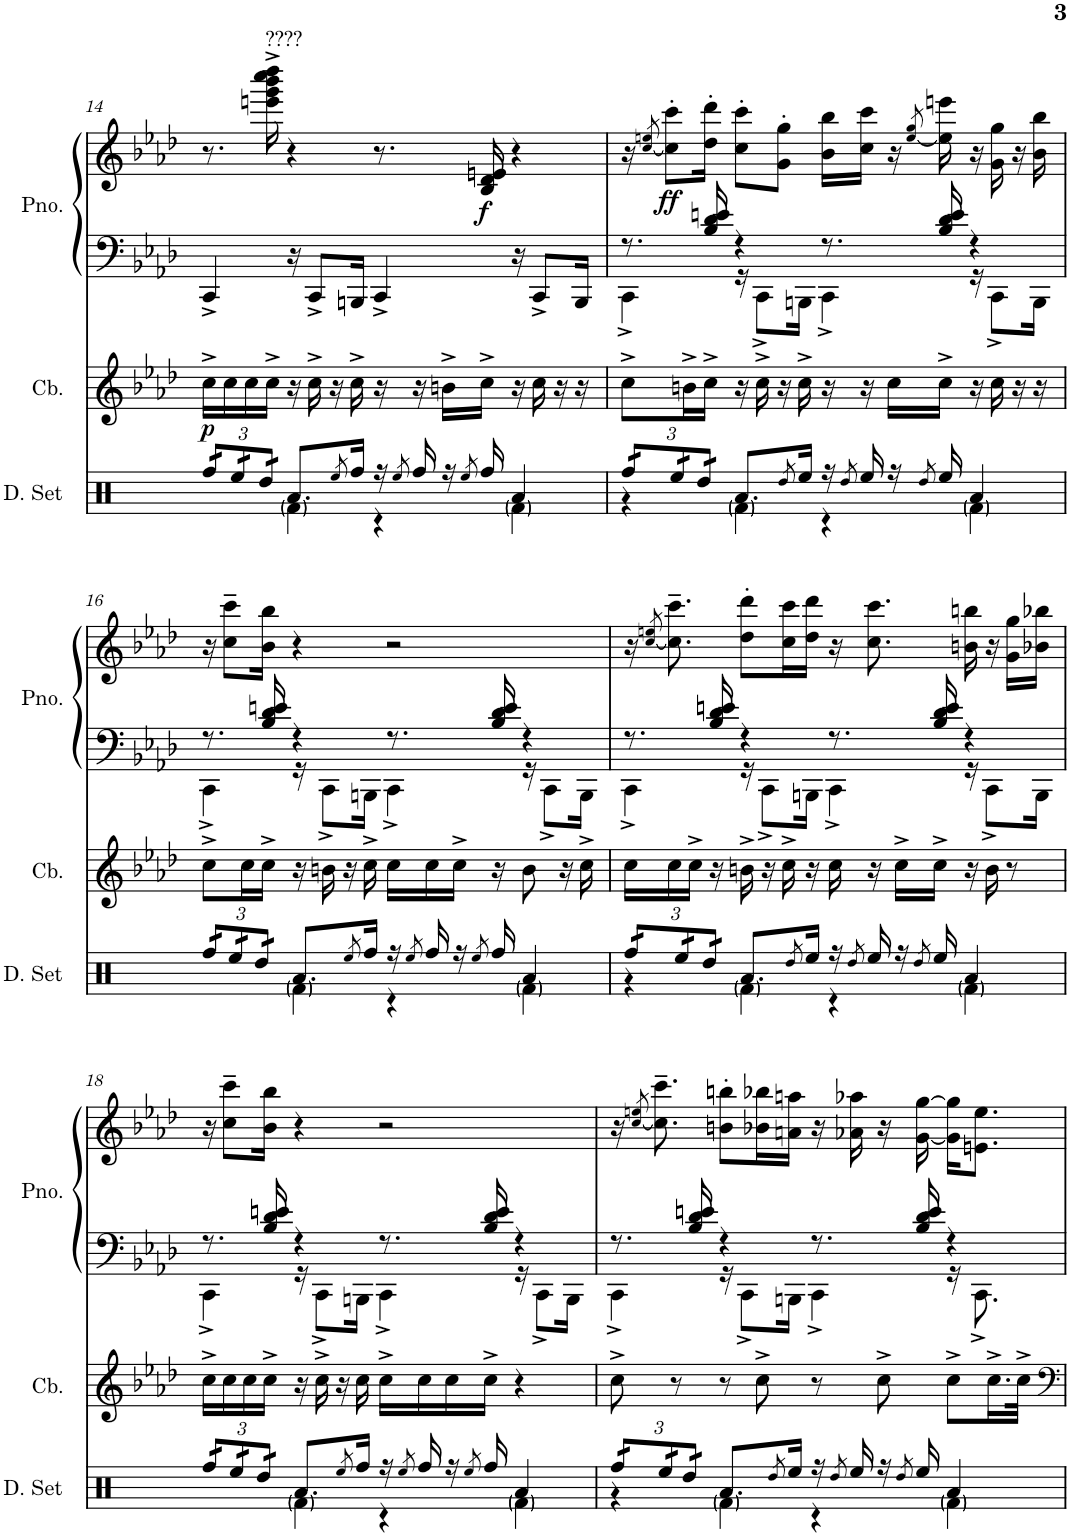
**kern	**kern	**dynam	**kern	**kern	**dynam
*part3	*part2	*part2	*part1	*part1	*part1
*staff4	*staff3	*staff3	*staff2	*staff1	*staff1/2
*I"Drumset	*I"Contrabass	*	*I"Piano	*	*
*I'D. Set	*I'Cb.	*	*I'Pno.	*	*
!!LO:PB:g=z
*clefX	*clefF4	*	*clefF4	*clefG2	*
*	*Trd7c12	*	*	*	*
*k[]	*k[b-e-a-d-]	*	*k[b-e-a-d-]	*k[b-e-a-d-]	*
*M4/4	*M4/4	*	*M4/4	*M4/4	*
*Xbrackettup	*	*	*	*	*
=14	=14	=14	=14	=14	=14
*^	*	*	*	*	*
!	!	!	!LO:DY:b	!	!	!
*tremolo	*	*	*	*	*	*
24Rff/LL	4ryy	16cc^\LL	p	4CC^/	8.r	.
24Rff/	.	.	.	.	.	.
.	.	16cc\	.	.	.	.
24Ree/	.	.	.	.	.	.
24Ree/	.	16cc\	.	.	.	.
24Rdd/	.	.	.	.	.	.
!	!	!	!	!	!LO:TX:a:t=????	!
.	.	16cc^\JJ	.	.	16eeen\^ 16ggg\^ 16bbb-\^ 16cccc\^ 16dddd-\^	.
24Rdd/JJ	.	.	.	.	.	.
*Xtremolo	*	*	*	*	*	*
8.Ra/L	4Rf\	16r	.	16r	4r	.
.	.	16cc^\	.	8CC^/L	.	.
.	.	16r	.	.	.	.
8qRee/	.	.	.	.	.	.
16Rff/Jk	.	16cc^\	.	16BBBn/Jk	.	.
16r	4r	16r	.	4CC^/	8.r	.
8qRee/	.	.	.	.	.	.
16Rff/	.	16r	.	.	.	.
16r	.	16bn^\LL	.	.	.	.
8qRee/	.	.	.	.	.	.
!	!	!	!	!	!	!LO:DY:b
16Rff/	.	16cc^\JJ	.	.	16B-/ 16d-/ 16en/	f
4Ra/	4Rf\	16r	.	16r	4r	.
.	.	16cc\	.	8CC^/L	.	.
.	.	16r	.	.	.	.
.	.	16r	.	16BBB/Jk	.	.
=15	=15	=15	=15	=15	=15	=15
*	*	*	*	*^	*	*
*tremolo	*	*	*	*	*	*	*
24Rff/LL	4r	8cc^\L	.	8.r	4CC^\	16r	.
24Rff/	.	.	.	.	.	.	.
.	.	.	.	.	.	[8qcc/ 8qeen/	.
!	!	!	!	!	!	!	!LO:DY:b
.	.	.	.	.	.	8cc\]' 8ccc\'L	ff
24Ree/	.	.	.	.	.	.	.
24Ree/	.	16bn^\L	.	.	.	.	.
24Rdd/	.	.	.	.	.	.	.
.	.	16cc^\JJ	.	16B-/ 16d-/ 16en/	.	16dd-\' 16ddd-\'Jk	.
24Rdd/JJ	.	.	.	.	.	.	.
*Xtremolo	*	*	*	*	*	*	*
8.Ra/L	4Rf\	16r	.	4r	16r	8cc\' 8ccc\'L	.
.	.	16cc^\	.	.	8CC^\L	.	.
.	.	16r	.	.	.	8g\' 8gg\'J	.
8qRdd/	.	.	.	.	.	.	.
16Ree/Jk	.	16cc^\	.	.	16BBBn\Jk	.	.
16r	4r	16r	.	8.r	4CC^\	16b-\ 16bb-\LL	.
8qRdd/	.	.	.	.	.	.	.
16Ree/	.	16r	.	.	.	16cc\ 16ccc\JJ	.
16r	.	16cc\LL	.	.	.	16r	.
8qRdd/	.	.	.	.	.	[8qee/ 8qgg/	.
16Ree/	.	16cc^\JJ	.	16B-/ 16d-/ 16e/	.	16ee\] 16eeen\	.
4Ra/	4Rf\	16r	.	4r	16r	16r	.
.	.	16cc\	.	.	8CC^\L	16g\ 16gg\	.
.	.	16r	.	.	.	16r	.
.	.	16r	.	.	16BBB\Jk	16b-\ 16bb-\	.
!!LO:LB:g=z
=16	=16	=16	=16	=16	=16	=16	=16
*tremolo	*	*	*	*	*	*	*
24Rff/LL	4ryy	8cc^\L	.	8.r	4CC^\	16r	.
24Rff/	.	.	.	.	.	.	.
.	.	.	.	.	.	8cc\~ 8ccc\~L	.
24Ree/	.	.	.	.	.	.	.
24Ree/	.	16cc\L	.	.	.	.	.
24Rdd/	.	.	.	.	.	.	.
.	.	16cc^\JJ	.	16B-/ 16d-/ 16en/	.	16b-\ 16bb-\Jk	.
24Rdd/JJ	.	.	.	.	.	.	.
*Xtremolo	*	*	*	*	*	*	*
8.Ra/L	4Rf\	16r	.	4r	16r	4r	.
.	.	16bn\	.	.	8CC^\L	.	.
.	.	16r	.	.	.	.	.
8qRee/	.	.	.	.	.	.	.
16Rff/Jk	.	16cc^\	.	.	16BBBn\Jk	.	.
16r	4r	16cc\LL	.	8.r	4CC^\	2r	.
8qRee/	.	.	.	.	.	.	.
16Rff/	.	16cc\	.	.	.	.	.
16r	.	16cc^\JJ	.	.	.	.	.
8qRee/	.	.	.	.	.	.	.
16Rff/	.	16r	.	16B-/ 16d-/ 16e/	.	.	.
4Ra/	4Rf\	8b\	.	4r	16r	.	.
.	.	.	.	.	8CC^\L	.	.
.	.	16r	.	.	.	.	.
.	.	16cc^\	.	.	16BBB\Jk	.	.
=17	=17	=17	=17	=17	=17	=17	=17
*tremolo	*	*	*	*	*	*	*
24Rff/LL	4r	16cc\LL	.	8.r	4CC^\	16r	.
24Rff/	.	.	.	.	.	.	.
.	.	.	.	.	.	[8qcc/ 8qeen/	.
.	.	16cc\	.	.	.	8.cc\]~ 8.ccc\~	.
24Ree/	.	.	.	.	.	.	.
24Ree/	.	16cc^\JJ	.	.	.	.	.
24Rdd/	.	.	.	.	.	.	.
.	.	16r	.	16B-/ 16d-/ 16en/	.	.	.
24Rdd/JJ	.	.	.	.	.	.	.
*Xtremolo	*	*	*	*	*	*	*
8.Ra/L	4Rf\	16bn^\	.	4r	16r	8dd-\' 8ddd-\'L	.
.	.	16r	.	.	8CC^\L	.	.
.	.	16cc^\	.	.	.	16cc\ 16ccc\L	.
8qRdd/	.	.	.	.	.	.	.
16Ree/Jk	.	16r	.	.	16BBBn\Jk	16dd-\ 16ddd-\JJ	.
16r	4r	16cc\	.	8.r	4CC^\	16r	.
8qRdd/	.	.	.	.	.	.	.
16Ree/	.	16r	.	.	.	8.cc\ 8.ccc\	.
16r	.	16cc^\LL	.	.	.	.	.
8qRdd/	.	.	.	.	.	.	.
16Ree/	.	16cc^\JJ	.	16B-/ 16d-/ 16e/	.	.	.
4Ra/	4Rf\	16r	.	4r	16r	16bn\ 16bbn\	.
.	.	16b\	.	.	8CC^\L	16r	.
.	.	8r	.	.	.	16g\ 16gg\LL	.
.	.	.	.	.	16BBB\Jk	16b-X\ 16bb-X\JJ	.
!!LO:LB:g=z
=18	=18	=18	=18	=18	=18	=18	=18
*tremolo	*	*	*	*	*	*	*
24Rff/LL	4ryy	16cc^\LL	.	8.r	4CC^\	16r	.
24Rff/	.	.	.	.	.	.	.
.	.	16cc\	.	.	.	8cc\~ 8ccc\~L	.
24Ree/	.	.	.	.	.	.	.
24Ree/	.	16cc\	.	.	.	.	.
24Rdd/	.	.	.	.	.	.	.
.	.	16cc^\JJ	.	16B-/ 16d-/ 16en/	.	16b-\ 16bb-\Jk	.
24Rdd/JJ	.	.	.	.	.	.	.
*Xtremolo	*	*	*	*	*	*	*
8.Ra/L	4Rf\	16r	.	4r	16r	4r	.
.	.	16cc^\	.	.	8CC^\L	.	.
.	.	16r	.	.	.	.	.
8qRee/	.	.	.	.	.	.	.
16Rff/Jk	.	16cc\	.	.	16BBBn\Jk	.	.
16r	4r	16cc^\LL	.	8.r	4CC^\	2r	.
8qRee/	.	.	.	.	.	.	.
16Rff/	.	16cc\	.	.	.	.	.
16r	.	16cc\	.	.	.	.	.
8qRee/	.	.	.	.	.	.	.
16Rff/	.	16cc^\JJ	.	16B-/ 16d-/ 16e/	.	.	.
4Ra/	4Rf\	4r	.	4r	16r	.	.
.	.	.	.	.	8CC^\L	.	.
.	.	.	.	.	16BBB\Jk	.	.
=19	=19	=19	=19	=19	=19	=19	=19
*tremolo	*	*	*	*	*	*	*
24Rff/LL	4r	8cc^\	.	8.r	4CC^\	16r	.
24Rff/	.	.	.	.	.	.	.
.	.	.	.	.	.	[8qcc/ 8qeen/	.
.	.	.	.	.	.	8.cc\]~ 8.ccc\~	.
24Ree/	.	.	.	.	.	.	.
24Ree/	.	8r	.	.	.	.	.
24Rdd/	.	.	.	.	.	.	.
.	.	.	.	16B-/ 16d-/ 16en/	.	.	.
24Rdd/JJ	.	.	.	.	.	.	.
*Xtremolo	*	*	*	*	*	*	*
8.Ra/L	4Rf\	8r	.	4r	16r	8bn\' 8bbn\'L	.
.	.	.	.	.	8CC^\L	.	.
.	.	8cc^\	.	.	.	16b-X\ 16bb-X\L	.
8qRdd/	.	.	.	.	.	.	.
16Ree/Jk	.	.	.	.	16BBBn\Jk	16an\ 16aan\JJ	.
16r	4r	8r	.	8.r	4CC^\	16r	.
8qRdd/	.	.	.	.	.	.	.
16Ree/	.	.	.	.	.	16a-X\ 16aa-X\	.
16r	.	8cc^\	.	.	.	16r	.
8qRdd/	.	.	.	.	.	.	.
16Ree/	.	.	.	16B-/ 16d-/ 16e/	.	[16g\ [16gg\	.
4Ra/	4Rf\	8cc^\L	.	4r	16r	16g\] 16gg\]KL	.
.	.	.	.	.	8.CC^\	8.en\ 8.ee\J	.
.	.	16.cc^\L	.	.	.	.	.
.	.	32cc^\JJk	.	.	.	.	.
*v	*v	*	*	*v	*v	*	*
=	=	=	=	=	=
*-	*-	*-	*-	*-	*-
